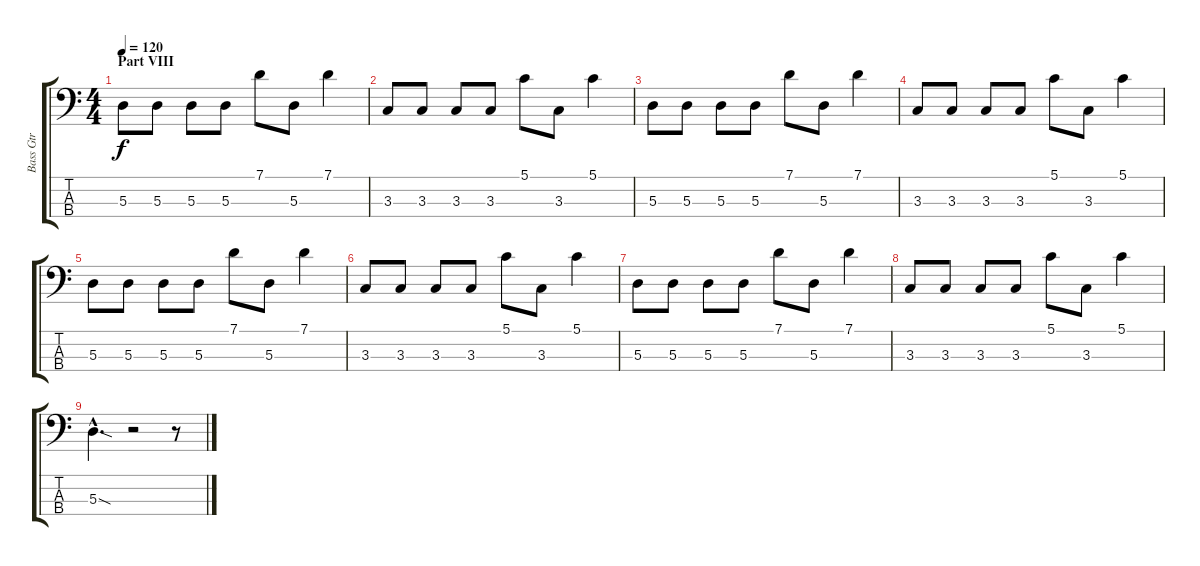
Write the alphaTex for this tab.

\track ("Bass Gtr" "Bass Gtr") {instrument electricbassfinger}
\staff {score tabs}
\tuning (G2 D2 A1 E1) {hide}
\ts (4 4)
\section ("" "Part VIII")
\tempo 120
\clef f4
\ks c
5.3.8{dy f} 5.3.8 5.3.8 5.3.8 7.1.8 5.3.8 7.1.4 |
3.3.8 3.3.8 3.3.8 3.3.8 5.1.8 3.3.8 5.1.4 |
5.3.8 5.3.8 5.3.8 5.3.8 7.1.8 5.3.8 7.1.4 |
3.3.8 3.3.8 3.3.8 3.3.8 5.1.8 3.3.8 5.1.4 |
5.3.8 5.3.8 5.3.8 5.3.8 7.1.8 5.3.8 7.1.4 |
3.3.8 3.3.8 3.3.8 3.3.8 5.1.8 3.3.8 5.1.4 |
5.3.8 5.3.8 5.3.8 5.3.8 7.1.8 5.3.8 7.1.4 |
3.3.8 3.3.8 3.3.8 3.3.8 5.1.8 3.3.8 5.1.4 |
5.3{sod hac}.4{d} r.2 r.8
